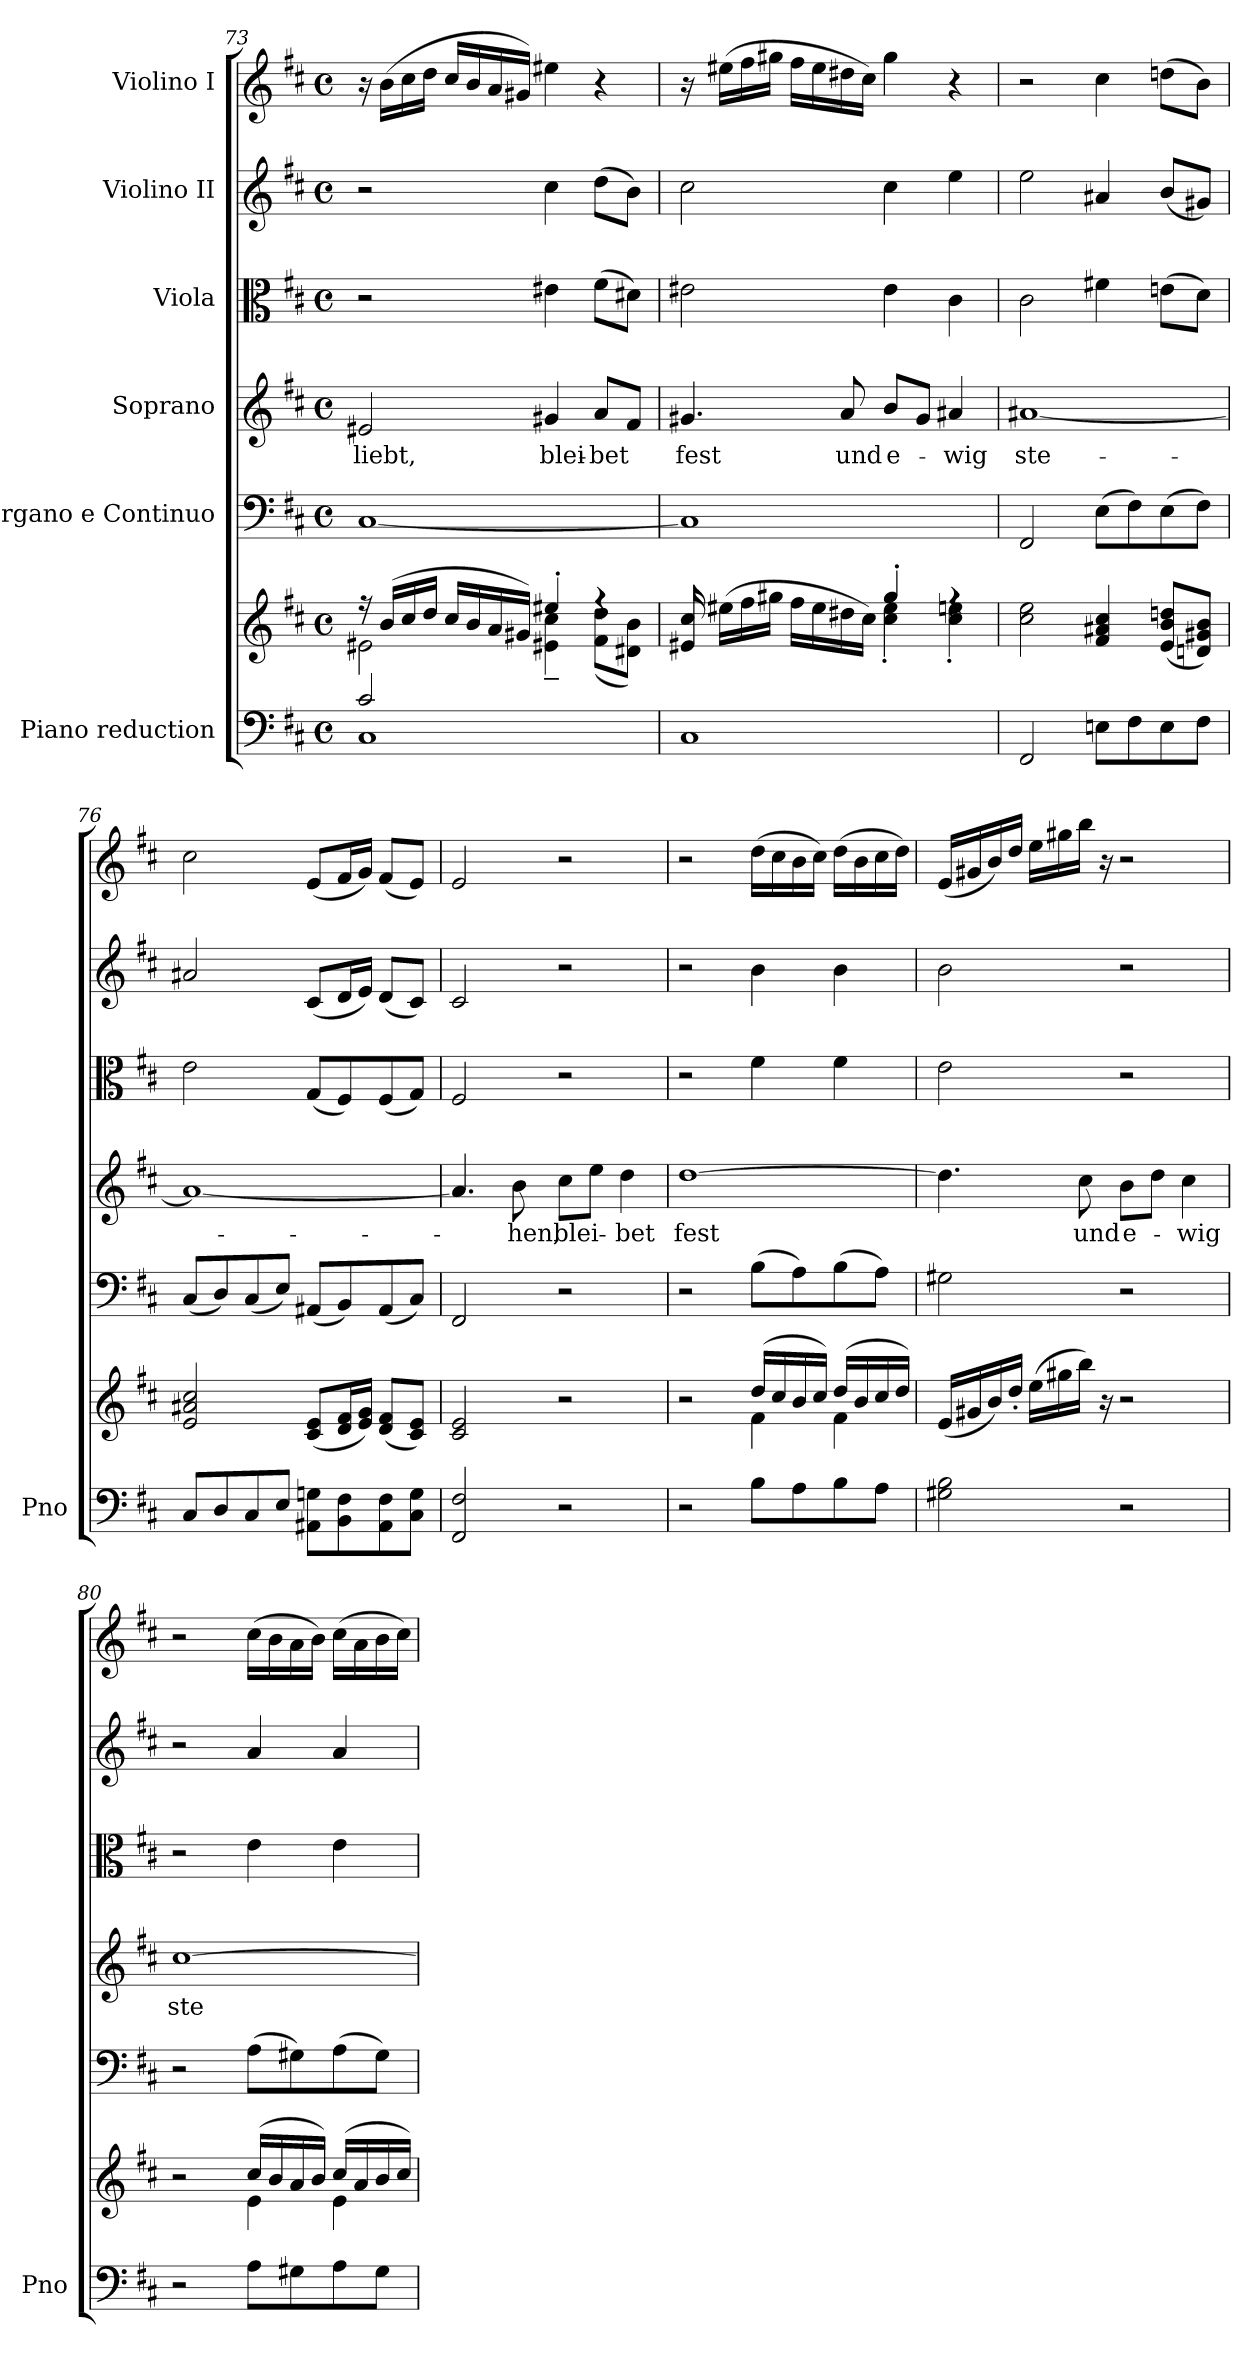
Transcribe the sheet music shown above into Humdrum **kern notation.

**kern	**kern	**kern	**kern	**text	**kern	**kern	**kern
*part6	*part6	*part5	*part4	*part4	*part3	*part2	*part1
*staff7	*staff6	*staff5	*staff4	*staff4	*staff3	*staff2	*staff1
*I"Piano reduction	*	*I"Organo e Continuo	*I"Soprano	*	*I"Viola	*I"Violino II	*I"Violino I
*I'Pno	*	*	*	*	*	*	*
*clefF4	*clefG2	*clefF4	*clefG2	*	*clefC3	*clefG2	*clefG2
*k[f#c#]	*k[f#c#]	*k[f#c#]	*k[f#c#]	*	*k[f#c#]	*k[f#c#]	*k[f#c#]
*M4/4	*M4/4	*M4/4	*M4/4	*	*M4/4	*M4/4	*M4/4
*met(c)	*met(c)	*met(c)	*met(c)	*	*met(c)	*met(c)	*met(c)
=73	=73	=73	=73	=73	=73	=73	=73
*^	*^	*	*	*	*	*	*
!	!	!	!	!	!	!LO:LY:b	!	!	!
2c#/	1C#	16r	2e#X\	[1C#	2e#X/	liebt,	2r	2r	16r
.	.	(>16b/LL	.	.	.	.	.	.	(>16b\LL
.	.	16cc#/	.	.	.	.	.	.	16cc#\
.	.	16dd/JJ	.	.	.	.	.	.	16dd\JJ
.	.	16cc#/LL	.	.	.	.	.	.	16cc#/LL
.	.	16b/	.	.	.	.	.	.	16b/
.	.	16a/	.	.	.	.	.	.	16a/
.	.	16g#X/JJ)	.	.	.	.	.	.	16g#X/JJ)
!	!	!	!	!	!	!LO:LY:b	!	!	!
2ryy	.	4ee#X'/	4e#X\~ 4cc#\~	.	4g#X/	blei-	4e#X\	4cc#\	4ee#X\
!	!	!	!	!	!	!LO:LY:b	!	!	!
.	.	4rff	(<8f#\ 8dd\L	.	8a/L	bet	(>8f#\L	(>8dd\L	4r
.	.	.	8d#X\ 8b\J)	.	8f#/J	.	8d#X\J)	8b\J)	.
*v	*v	*	*	*	*	*	*	*	*
!!LO:PB:g=z
=74	=74	=74	=74	=74	=74	=74	=74	=74
!	!	!	!	!	!LO:LY:b	!	!	!
1C#	16e#X/ 16cc#/	2ryy	1C#]	4.g#X/	fest	2e#X\	2cc#\	16r
.	(>16ee#X\LL	.	.	.	.	.	.	(>16ee#X\LL
.	16ff#\	.	.	.	.	.	.	16ff#\
.	16gg#X\JJ	.	.	.	.	.	.	16gg#X\JJ
.	16ff#\LL	.	.	.	.	.	.	16ff#\LL
.	16ee#\	.	.	.	.	.	.	16ee#\
!	!	!	!	!	!LO:LY:b	!	!	!
.	16dd#X\	.	.	8a/	und	.	.	16dd#X\
.	16cc#\JJ)	.	.	.	.	.	.	16cc#\JJ)
!	!	!	!	!	!LO:LY:b	!	!	!
.	4gg#'/	4cc#\' 4ee#\'	.	8b/L	e-	4e#\	4cc#\	4gg#\
.	.	.	.	8g#/J	.	.	.	.
!	!	!	!	!	!LO:LY:b	!	!	!
.	4rff	4cc#\' 4een\'	.	4a#X/	-wig	4c#\	4ee\	4r
=75	=75	=75	=75	=75	=75	=75	=75	=75
!	!	!	!	!	!LO:LY:b	!	!	!
*	*v	*v	*	*	*	*	*	*
2FF#/	2cc#\ 2ee\	2FF#/	[1a#X	ste-	2c#\	2ee\	2r
8En\L	4f#/ 4a#X/ 4cc#/	(>8E\L	.	.	4f#X\	4a#X/	4cc#\
8F#\	.	8F#\)	.	.	.	.	.
8E\	(<8e/ 8b/ 8ddn/L	(>8E\	.	.	(>8en\L	(<8b/L	(>8ddn\L
8F#\J	8dn/ 8g#X/ 8b/J)	8F#\J)	.	.	8d\J)	8g#X/J)	8b\J)
=76	=76	=76	=76	=76	=76	=76	=76
8C#/L	2e/ 2a#X/ 2cc#/	(<8C#/L	1a#_	.	2e\	2a#X/	2cc#\
8D/	.	8D/)	.	.	.	.	.
8C#/	.	(<8C#/	.	.	.	.	.
8E/J	.	8E/J)	.	.	.	.	.
8AA#X\ 8Gn\L	(<8c#/ 8e/L	(<8AA#X/L	.	.	(<8G/L	(<8c#/L	(<8e/L
8BB\ 8F#\	16d/ 16f#/L	8BB/)	.	.	8F#/)	16d/L	16f#/L
.	16e/ 16g/JJ)	.	.	.	.	16e/JJ)	16g/JJ)
8AA#\ 8F#\	(<8d/ 8f#/L	(<8AA#/	.	.	(<8F#/	(<8d/L	(<8f#/L
8C#\ 8G\J	8c#/ 8e/J)	8C#/J)	.	.	8G/J)	8c#/J)	8e/J)
=77	=77	=77	=77	=77	=77	=77	=77
2FF#/ 2F#/	2c#/ 2e/	2FF#/	4.a#/]	.	2F#/	2c#/	2e/
!	!	!	!	!LO:LY:b	!	!	!
.	.	.	8b\	-hen,	.	.	.
!	!	!	!	!LO:LY:b	!	!	!
2r	2r	2r	8cc#\L	blei-	2r	2r	2r
.	.	.	8ee\J	.	.	.	.
!	!	!	!	!LO:LY:b	!	!	!
.	.	.	4dd\	-bet	.	.	.
=78	=78	=78	=78	=78	=78	=78	=78
*	*^	*	*	*	*	*	*
!	!	!	!	!	!LO:LY:b	!	!	!
2r	2r	2ryy	2r	[1dd	fest	2r	2r	2r
8B\L	(>16dd/LL	4f#\	(>8B\L	.	.	4f#\	4b\	(>16dd\LL
.	16cc#/	.	.	.	.	.	.	16cc#\
8A\	16b/	.	8A\)	.	.	.	.	16b\
.	16cc#/JJ)	.	.	.	.	.	.	16cc#\JJ)
8B\	(>16dd/LL	4f#\	(>8B\	.	.	4f#\	4b\	(>16dd\LL
.	16b/	.	.	.	.	.	.	16b\
8A\J	16cc#/	.	8A\J)	.	.	.	.	16cc#\
.	16dd/JJ)	.	.	.	.	.	.	16dd\JJ)
*	*v	*v	*	*	*	*	*	*
!!LO:LB:g=z
=79	=79	=79	=79	=79	=79	=79	=79
2G#X\ 2B\	(<16e/LL	2G#X\	4.dd\]	.	2e\	2b\	(<16e/LL
.	16g#X/	.	.	.	.	.	16g#X/
.	16b/)	.	.	.	.	.	16b/)
.	16dd'/JJ	.	.	.	.	.	16dd/JJ
.	(>16ee\LL	.	.	.	.	.	16ee\LL
.	16gg#X\	.	.	.	.	.	16gg#X\
!	!	!	!	!LO:LY:b	!	!	!
.	16bb\JJ)	.	8cc#\	und	.	.	16bb\JJ
.	16r	.	.	.	.	.	16r
!	!	!	!	!LO:LY:b	!	!	!
2r	2r	2r	8b\L	e-	2r	2r	2r
.	.	.	8dd\J	.	.	.	.
!	!	!	!	!LO:LY:b	!	!	!
.	.	.	4cc#\	-wig	.	.	.
=80	=80	=80	=80	=80	=80	=80	=80
*	*^	*	*	*	*	*	*
!	!	!	!	!	!LO:LY:b	!	!	!
2r	2r	2ryy	2r	[1cc#	ste-	2r	2r	2r
8A\L	(>16cc#/LL	4e\	(>8A\L	.	.	4e\	4a/	(>16cc#\LL
.	16b/	.	.	.	.	.	.	16b\
8G#X\	16a/	.	8G#X\)	.	.	.	.	16a\
.	16b/JJ)	.	.	.	.	.	.	16b\JJ)
8A\	(>16cc#/LL	4e\	(>8A\	.	.	4e\	4a/	(>16cc#\LL
.	16a/	.	.	.	.	.	.	16a\
8G#\J	16b/	.	8G#\J)	.	.	.	.	16b\
.	16cc#/JJ)	.	.	.	.	.	.	16cc#\JJ)
*	*v	*v	*	*	*	*	*	*
=	=	=	=	=	=	=	=
*-	*-	*-	*-	*-	*-	*-	*-
